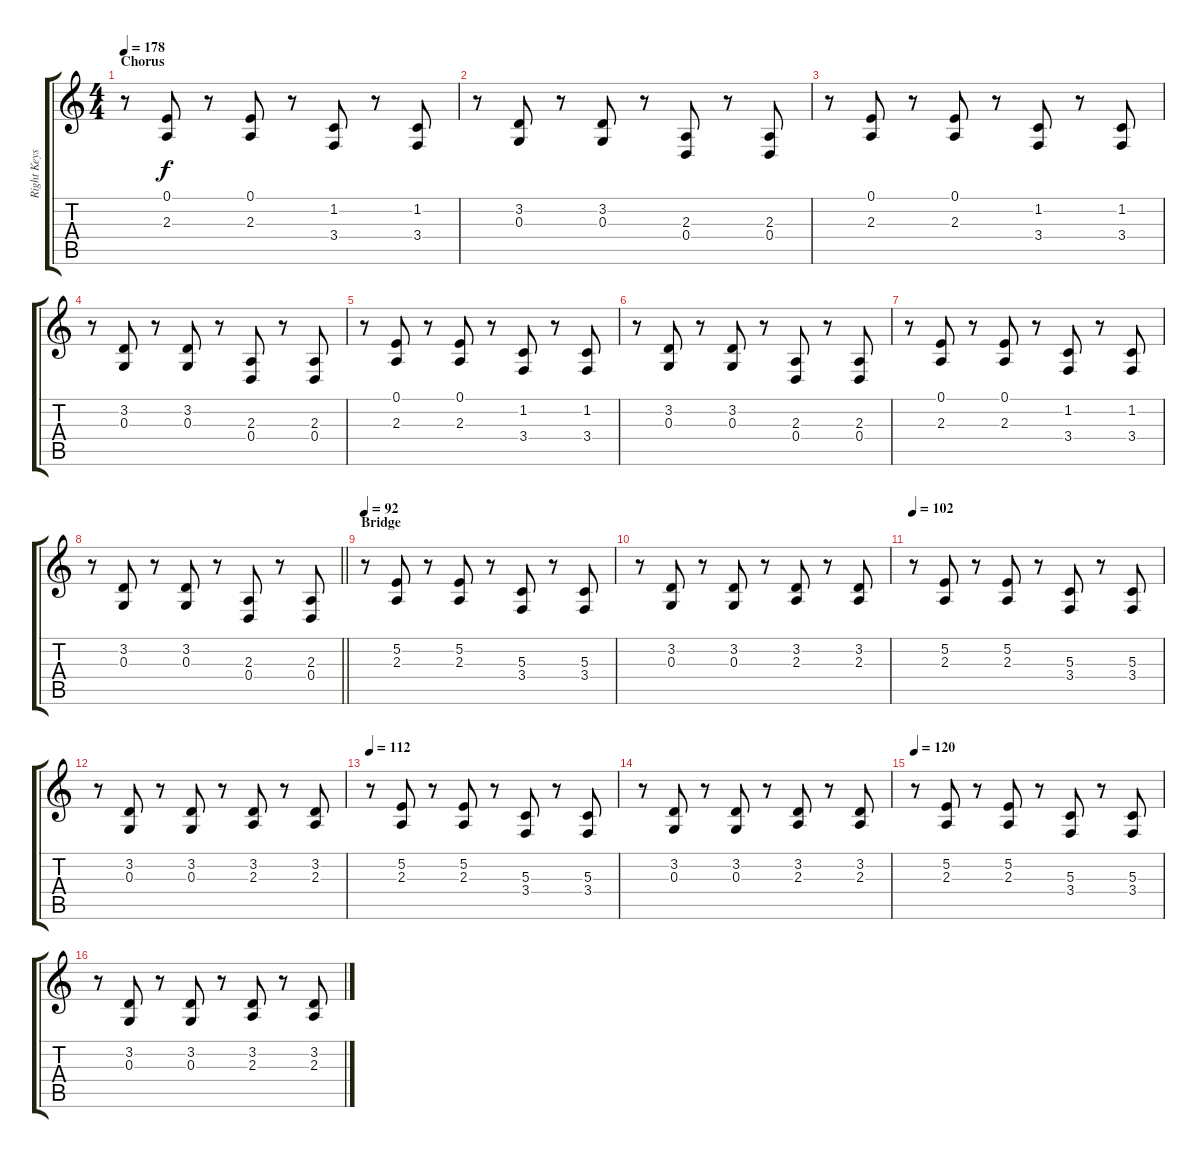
\track ("Right Keys" "Right Keys") {instrument accordion}
\staff {score tabs}
\tuning (E4 B3 G3 D3 A2 E2) {hide}
\ts (4 4)
\section ("" "Chorus")
\tempo 178
\clef g2
\ks c
r.8{dy f} (0.1 2.3).8 r.8 (0.1 2.3).8 r.8 (1.2 3.4).8 r.8 (1.2 3.4).8 |
r.8 (3.2 0.3).8 r.8 (3.2 0.3).8 r.8 (2.3 0.4).8 r.8 (2.3 0.4).8 |
r.8 (0.1 2.3).8 r.8 (0.1 2.3).8 r.8 (1.2 3.4).8 r.8 (1.2 3.4).8 |
r.8 (3.2 0.3).8 r.8 (3.2 0.3).8 r.8 (2.3 0.4).8 r.8 (2.3 0.4).8 |
r.8 (0.1 2.3).8 r.8 (0.1 2.3).8 r.8 (1.2 3.4).8 r.8 (1.2 3.4).8 |
r.8 (3.2 0.3).8 r.8 (3.2 0.3).8 r.8 (2.3 0.4).8 r.8 (2.3 0.4).8 |
r.8 (0.1 2.3).8 r.8 (0.1 2.3).8 r.8 (1.2 3.4).8 r.8 (1.2 3.4).8 |
\barLineRight lightlight
r.8 (3.2 0.3).8 r.8 (3.2 0.3).8 r.8 (2.3 0.4).8 r.8 (2.3 0.4).8 |
\section ("" "Bridge")
\tempo 92
r.8 (5.2 2.3).8 r.8 (5.2 2.3).8 r.8 (5.3 3.4).8 r.8 (5.3 3.4).8 |
r.8 (3.2 0.3).8 r.8 (3.2 0.3).8 r.8 (3.2 2.3).8 r.8 (3.2 2.3).8 |
\tempo 102
r.8 (5.2 2.3).8 r.8 (5.2 2.3).8 r.8 (5.3 3.4).8 r.8 (5.3 3.4).8 |
r.8 (3.2 0.3).8 r.8 (3.2 0.3).8 r.8 (3.2 2.3).8 r.8 (3.2 2.3).8 |
\tempo 112
r.8 (5.2 2.3).8 r.8 (5.2 2.3).8 r.8 (5.3 3.4).8 r.8 (5.3 3.4).8 |
r.8 (3.2 0.3).8 r.8 (3.2 0.3).8 r.8 (3.2 2.3).8 r.8 (3.2 2.3).8 |
\tempo 120
r.8 (5.2 2.3).8 r.8 (5.2 2.3).8 r.8 (5.3 3.4).8 r.8 (5.3 3.4).8 |
r.8 (3.2 0.3).8 r.8 (3.2 0.3).8 r.8 (3.2 2.3).8 r.8 (3.2 2.3).8
